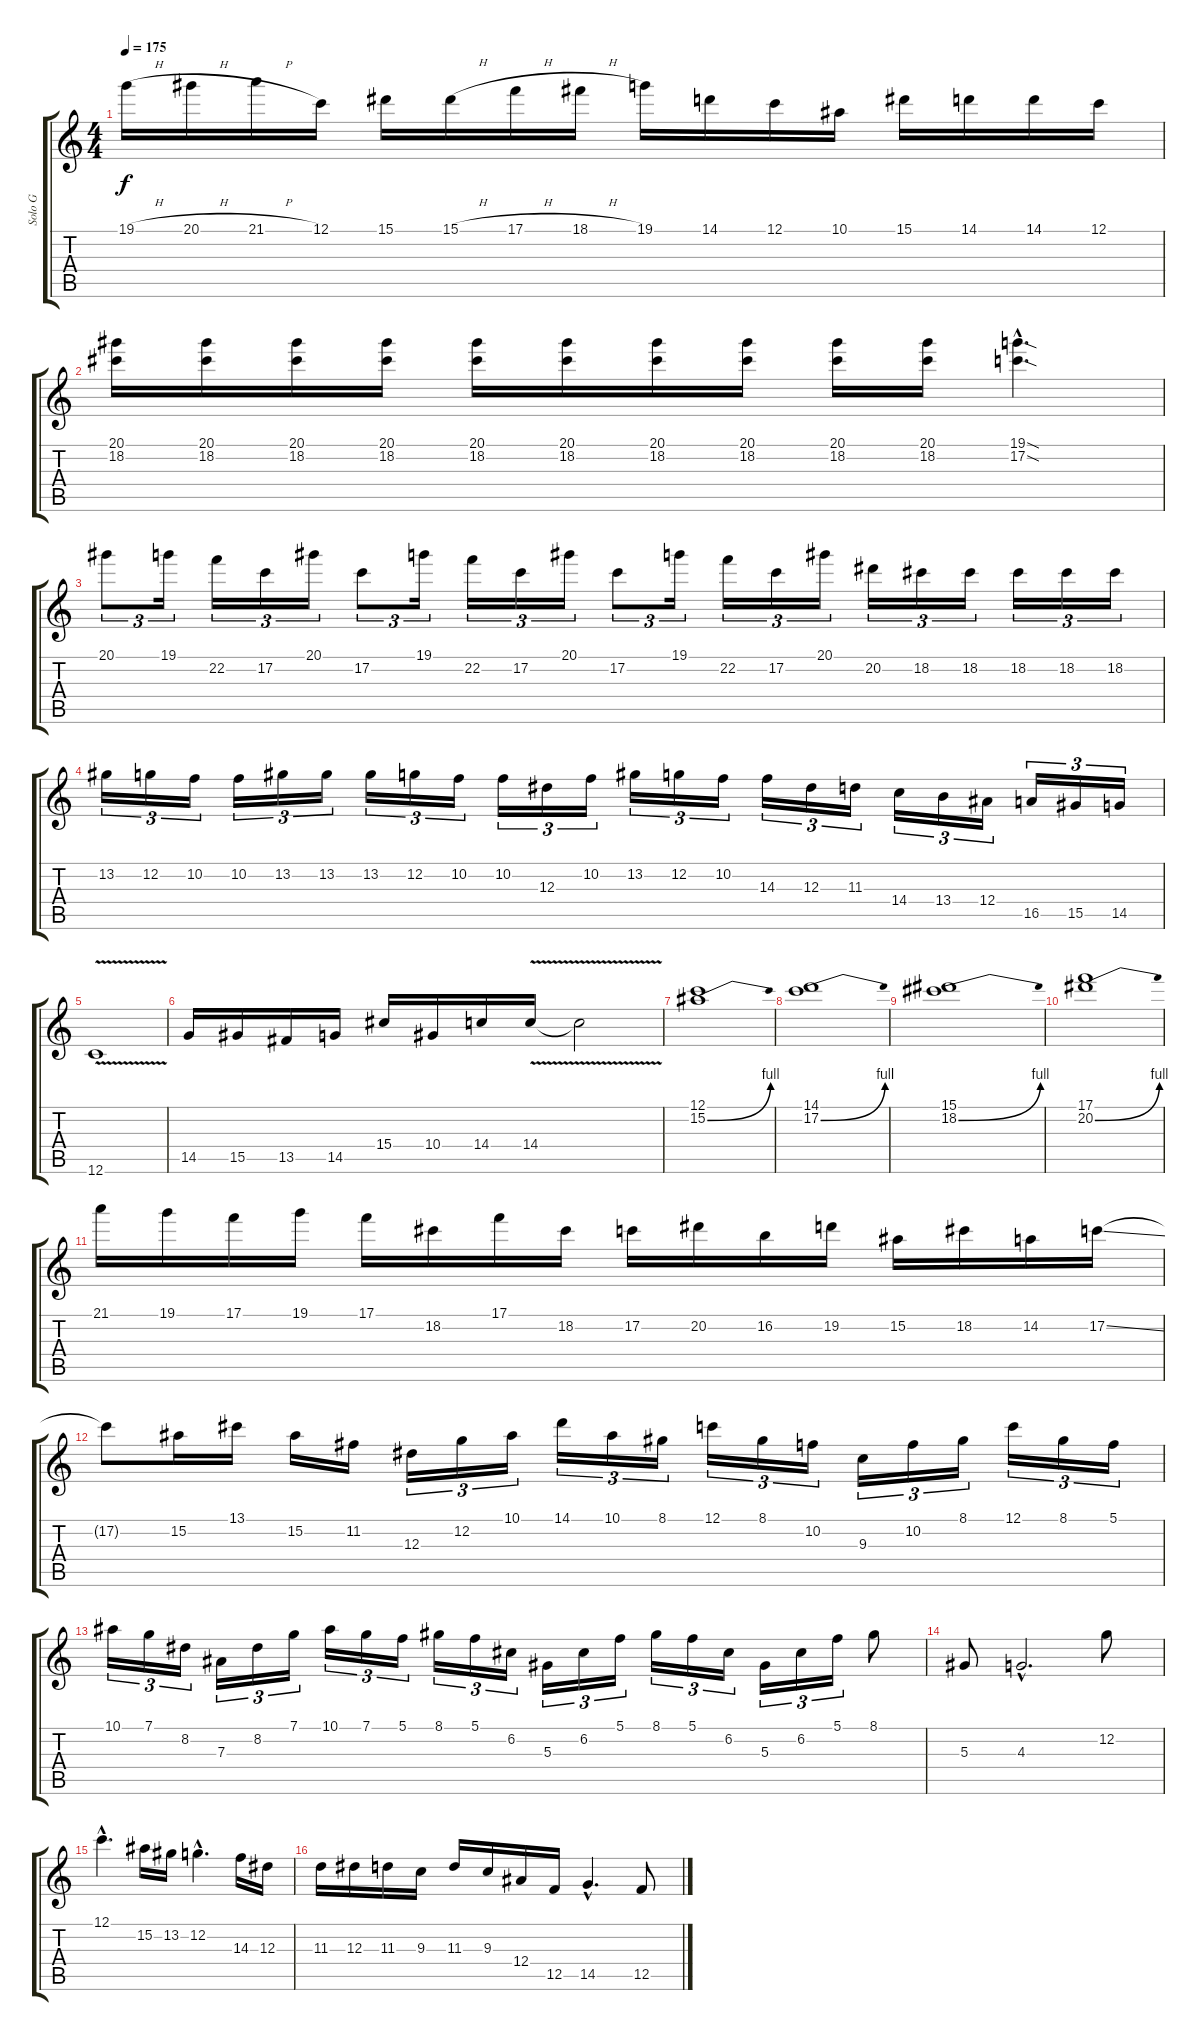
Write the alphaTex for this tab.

\track ("Solo G" "Solo G") {instrument distortionguitar}
\staff {score tabs}
\tuning (C4 G3 Eb3 Bb2 F2 C2) {hide}
\ts (4 4)
\tempo 175
\clef g2
\ks c
19.1{h}.16{dy f} 20.1{h}.16 21.1{h}.16 12.1.16 15.1.16 15.1{h}.16 17.1{h}.16 18.1{h}.16 19.1.16 14.1.16 12.1.16 10.1.16 15.1.16 14.1.16 14.1.16 12.1.16 |
(20.1 18.2).16 (20.1 18.2).16 (20.1 18.2).16 (20.1 18.2).16 (20.1 18.2).16 (20.1 18.2).16 (20.1 18.2).16 (20.1 18.2).16 (20.1 18.2).16 (20.1 18.2).16 (19.1{sod hac} 17.2{sod hac}).4{d} |
20.1.8{tu (3 2)} 19.1.16{tu (3 2)} 22.2.16{tu (3 2)} 17.2.16{tu (3 2)} 20.1.16{tu (3 2)} 17.2.8{tu (3 2)} 19.1.16{tu (3 2)} 22.2.16{tu (3 2)} 17.2.16{tu (3 2)} 20.1.16{tu (3 2)} 17.2.8{tu (3 2)} 19.1.16{tu (3 2)} 22.2.16{tu (3 2)} 17.2.16{tu (3 2)} 20.1.16{tu (3 2)} 20.2.16{tu (3 2)} 18.2.16{tu (3 2)} 18.2.16{tu (3 2)} 18.2.16{tu (3 2)} 18.2.16{tu (3 2)} 18.2.16{tu (3 2)} |
13.2.16{tu (3 2)} 12.2.16{tu (3 2)} 10.2.16{tu (3 2)} 10.2.16{tu (3 2)} 13.2.16{tu (3 2)} 13.2.16{tu (3 2)} 13.2.16{tu (3 2)} 12.2.16{tu (3 2)} 10.2.16{tu (3 2)} 10.2.16{tu (3 2)} 12.3.16{tu (3 2)} 10.2.16{tu (3 2)} 13.2.16{tu (3 2)} 12.2.16{tu (3 2)} 10.2.16{tu (3 2)} 14.3.16{tu (3 2)} 12.3.16{tu (3 2)} 11.3.16{tu (3 2)} 14.4.16{tu (3 2)} 13.4.16{tu (3 2)} 12.4.16{tu (3 2)} 16.5.16{tu (3 2)} 15.5.16{tu (3 2)} 14.5.16{tu (3 2)} |
12.6{v}.1 |
14.5.16 15.5.16 13.5.16 14.5.16 15.4.16 10.4.16 14.4.16 14.4{v}.16 14.4{t}.2 |
(12.1 15.2{be (bend 0 0 60 4)}).1 |
(14.1 17.2{be (bend 0 0 60 4)}).1 |
(15.1 18.2{be (bend 0 0 60 4)}).1 |
(17.1 20.2{be (bend 0 0 60 4)}).1 |
21.1.16 19.1.16 17.1.16 19.1.16 17.1.16 18.2.16 17.1.16 18.2.16 17.2.16 20.2.16 16.2.16 19.2.16 15.2.16 18.2.16 14.2.16 17.2{ss}.16 |
17.2{t}.8 15.2.16 13.1.16 15.2.16 11.2.16 12.3.16{tu (3 2)} 12.2.16{tu (3 2)} 10.1.16{tu (3 2)} 14.1.16{tu (3 2)} 10.1.16{tu (3 2)} 8.1.16{tu (3 2)} 12.1.16{tu (3 2)} 8.1.16{tu (3 2)} 10.2.16{tu (3 2)} 9.3.16{tu (3 2)} 10.2.16{tu (3 2)} 8.1.16{tu (3 2)} 12.1.16{tu (3 2)} 8.1.16{tu (3 2)} 5.1.16{tu (3 2)} |
10.1.16{tu (3 2)} 7.1.16{tu (3 2)} 8.2.16{tu (3 2)} 7.3.16{tu (3 2)} 8.2.16{tu (3 2)} 7.1.16{tu (3 2)} 10.1.16{tu (3 2)} 7.1.16{tu (3 2)} 5.1.16{tu (3 2)} 8.1.16{tu (3 2)} 5.1.16{tu (3 2)} 6.2.16{tu (3 2)} 5.3.16{tu (3 2)} 6.2.16{tu (3 2)} 5.1.16{tu (3 2)} 8.1.16{tu (3 2)} 5.1.16{tu (3 2)} 6.2.16{tu (3 2)} 5.3.16{tu (3 2)} 6.2.16{tu (3 2)} 5.1.16{tu (3 2)} 8.1.8 |
5.3.8 4.3{hac}.2{d} 12.2.8 |
12.1{hac}.4{d} 15.2.16 13.2.16 12.2{hac}.4{d} 14.3.16 12.3.16 |
11.3.16 12.3.16 11.3.16 9.3.16 11.3.16 9.3.16 12.4.16 12.5.16 14.5{hac}.4{d} 12.5.8
